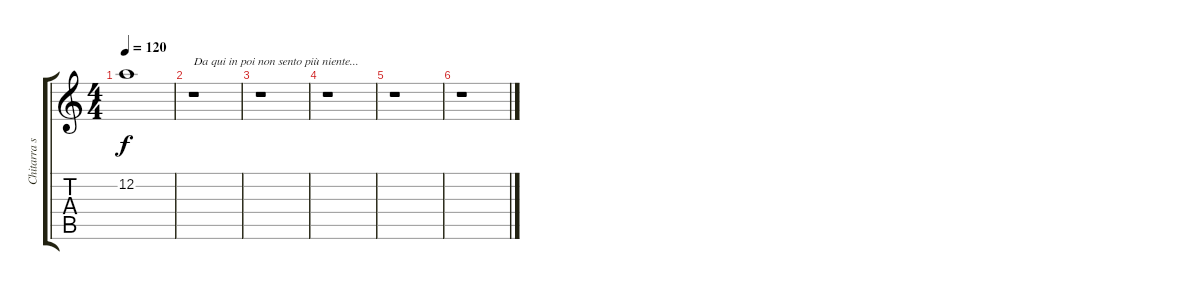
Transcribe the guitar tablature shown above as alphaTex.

\track ("Chitarra solista" "Chitarra s") {instrument overdrivenguitar}
\staff {score tabs}
\tuning (D4 A3 F3 C3 G2 D2) {hide}
\ts (4 4)
\tempo 120
\clef g2
\ks c
12.2.1{dy f} |
r.1{txt "Da qui in poi non sento più niente..."} |
r.1 |
r.1 |
r.1 |
r.1
